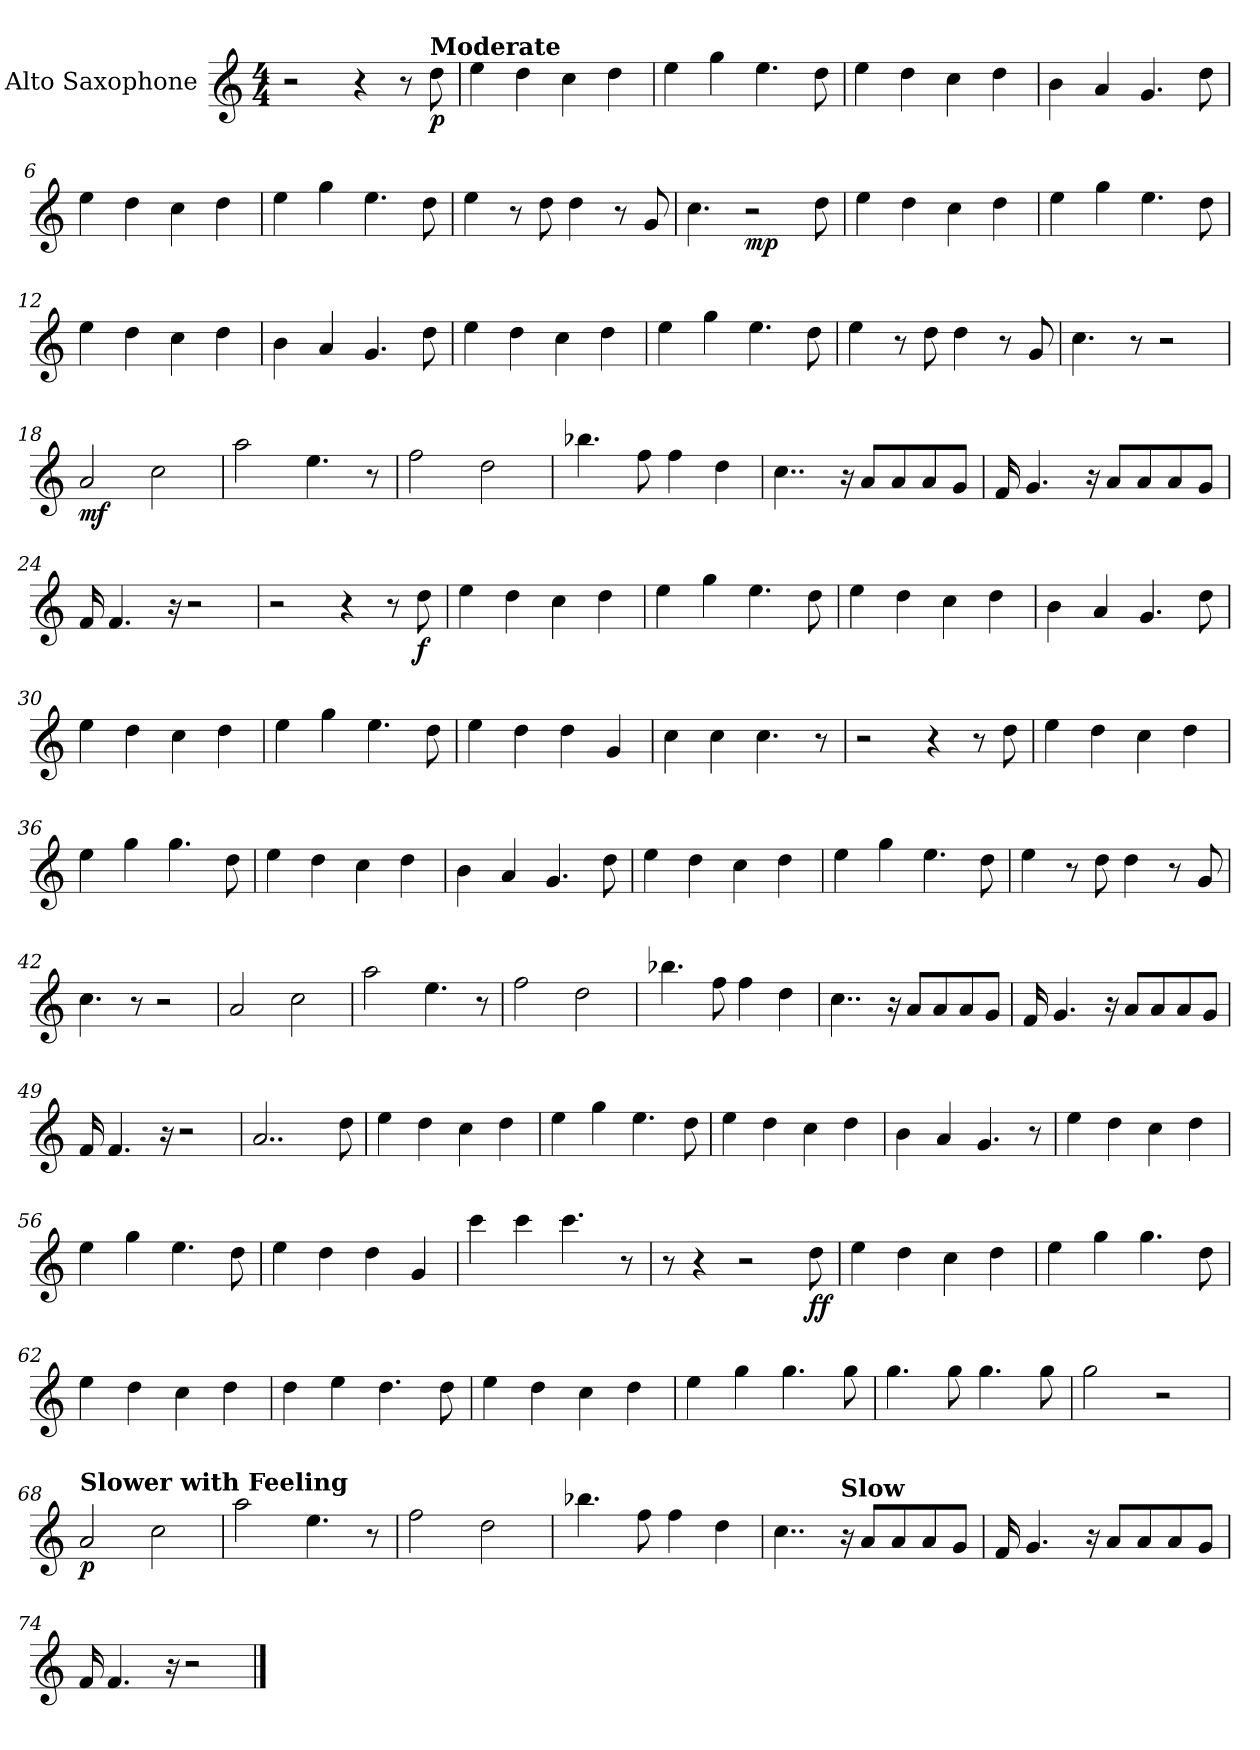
**kern	**dynam
*part1	*part1
*staff1	*staff1
*I"Alto Saxophone	*
*I'A Sax	*
*clefG2	*
*ITrd5c9	*
*k[b-e-a-]	*
*M4/4	*
=1	=1
2r	.
4r	.
8r	.
!LO:TX:a:B:t=Moderate	!
!	!LO:DY:b
8f\	p
=2	=2
4g\	.
4f\	.
4e-\	.
4f\	.
=3	=3
4g\	.
4b-\	.
4.g\	.
8f\	.
=4	=4
4g\	.
4f\	.
4e-\	.
4f\	.
=5	=5
4d\	.
4c/	.
4.B-/	.
8f\	.
=6	=6
4g\	.
4f\	.
4e-\	.
4f\	.
=7	=7
4g\	.
4b-\	.
4.g\	.
8f\	.
=8	=8
4g\	.
8r	.
8f\	.
4f\	.
8r	.
8B-/	.
!!LO:LB:g=z
=9	=9
4.e-\	.
!	!LO:DY:b
2r	mp
8f\	.
=10	=10
4g\	.
4f\	.
4e-\	.
4f\	.
=11	=11
4g\	.
4b-\	.
4.g\	.
8f\	.
=12	=12
4g\	.
4f\	.
4e-\	.
4f\	.
=13	=13
4d\	.
4c/	.
4.B-/	.
8f\	.
=14	=14
4g\	.
4f\	.
4e-\	.
4f\	.
=15	=15
4g\	.
4b-\	.
4.g\	.
8f\	.
=16	=16
4g\	.
8r	.
8f\	.
4f\	.
8r	.
8B-/	.
!!LO:LB:g=z
=17	=17
4.e-\	.
8r	.
2r	.
=18	=18
!	!LO:DY:b
2c/	mf
2e-\	.
=19	=19
2cc\	.
4.g\	.
8r	.
=20	=20
2a-\	.
2f\	.
=21	=21
4.dd-X\	.
8a-\	.
4a-\	.
4f\	.
=22	=22
4..e-\	.
16r	.
8c/L	.
8c/	.
8c/	.
8B-/J	.
=23	=23
16A-/	.
4.B-/	.
16r	.
8c/L	.
8c/	.
8c/	.
8B-/J	.
=24	=24
16A-/	.
4.A-/	.
16r	.
2r	.
!!LO:LB:g=z
=25	=25
2r	.
4r	.
8r	.
!	!LO:DY:b
8f\	f
=26	=26
4g\	.
4f\	.
4e-\	.
4f\	.
=27	=27
4g\	.
4b-\	.
4.g\	.
8f\	.
=28	=28
4g\	.
4f\	.
4e-\	.
4f\	.
=29	=29
4d\	.
4c/	.
4.B-/	.
8f\	.
=30	=30
4g\	.
4f\	.
4e-\	.
4f\	.
=31	=31
4g\	.
4b-\	.
4.g\	.
8f\	.
=32	=32
4g\	.
4f\	.
4f\	.
4B-/	.
=33	=33
4e-\	.
4e-\	.
4.e-\	.
8r	.
!!LO:LB:g=z
=34	=34
2r	.
4r	.
8r	.
8f\	.
=35	=35
4g\	.
4f\	.
4e-\	.
4f\	.
=36	=36
4g\	.
4b-\	.
4.b-\	.
8f\	.
=37	=37
4g\	.
4f\	.
4e-\	.
4f\	.
=38	=38
4d\	.
4c/	.
4.B-/	.
8f\	.
=39	=39
4g\	.
4f\	.
4e-\	.
4f\	.
=40	=40
4g\	.
4b-\	.
4.g\	.
8f\	.
=41	=41
4g\	.
8r	.
8f\	.
4f\	.
8r	.
8B-/	.
!!LO:LB:g=z
=42	=42
4.e-\	.
8r	.
2r	.
=43	=43
2c/	.
2e-\	.
=44	=44
2cc\	.
4.g\	.
8r	.
=45	=45
2a-\	.
2f\	.
=46	=46
4.dd-X\	.
8a-\	.
4a-\	.
4f\	.
=47	=47
4..e-\	.
16r	.
8c/L	.
8c/	.
8c/	.
8B-/J	.
=48	=48
16A-/	.
4.B-/	.
16r	.
8c/L	.
8c/	.
8c/	.
8B-/J	.
=49	=49
16A-/	.
4.A-/	.
16r	.
2r	.
=50	=50
2..c/	.
8f\	.
!!LO:LB:g=z
=51	=51
4g\	.
4f\	.
4e-\	.
4f\	.
=52	=52
4g\	.
4b-\	.
4.g\	.
8f\	.
=53	=53
4g\	.
4f\	.
4e-\	.
4f\	.
=54	=54
4d\	.
4c/	.
4.B-/	.
8r	.
=55	=55
4g\	.
4f\	.
4e-\	.
4f\	.
=56	=56
4g\	.
4b-\	.
4.g\	.
8f\	.
=57	=57
4g\	.
4f\	.
4f\	.
4B-/	.
=58	=58
4ee-\	.
4ee-\	.
4.ee-\	.
8r	.
=59	=59
8r	.
4r	.
2r	.
!	!LO:DY:b
8f\	ff
!!LO:LB:g=z
=60	=60
4g\	.
4f\	.
4e-\	.
4f\	.
=61	=61
4g\	.
4b-\	.
4.b-\	.
8f\	.
=62	=62
4g\	.
4f\	.
4e-\	.
4f\	.
=63	=63
4f\	.
4g\	.
4.f\	.
8f\	.
=64	=64
4g\	.
4f\	.
4e-\	.
4f\	.
=65	=65
4g\	.
4b-\	.
4.b-\	.
8b-\	.
=66	=66
4.b-\	.
8b-\	.
4.b-\	.
8b-\	.
=67	=67
2b-\	.
2r	.
=68	=68
!LO:TX:a:B:t=Slower with Feeling	!
!	!LO:DY:b
2c/	p
2e-\	.
!!LO:LB:g=z
=69	=69
2cc\	.
4.g\	.
8r	.
=70	=70
2a-\	.
2f\	.
=71	=71
4.dd-X\	.
8a-\	.
4a-\	.
4f\	.
=72	=72
4..e-\	.
!LO:TX:a:B:t=Slow	!
16r	.
8c/L	.
8c/	.
8c/	.
8B-/J	.
=73	=73
16A-/	.
4.B-/	.
16r	.
8c/L	.
8c/	.
8c/	.
8B-/J	.
=74	=74
16A-/	.
4.A-/	.
16r	.
2r	.
==	==
*-	*-
